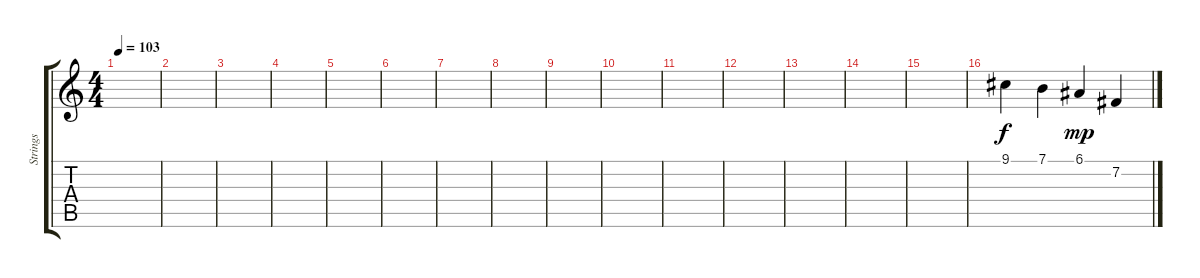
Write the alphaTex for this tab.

\track ("Strings" "Strings") {instrument stringensemble2}
\staff {score tabs}
\tuning (E4 B3 G3 D3 A2 E2) {hide}
\ts (4 4)
\tempo 103
\clef g2
\ks c
|
|
|
|
|
|
|
|
|
|
|
|
|
|
|
9.1.4 7.1.4 6.1.4{dy mp} 7.2.4
